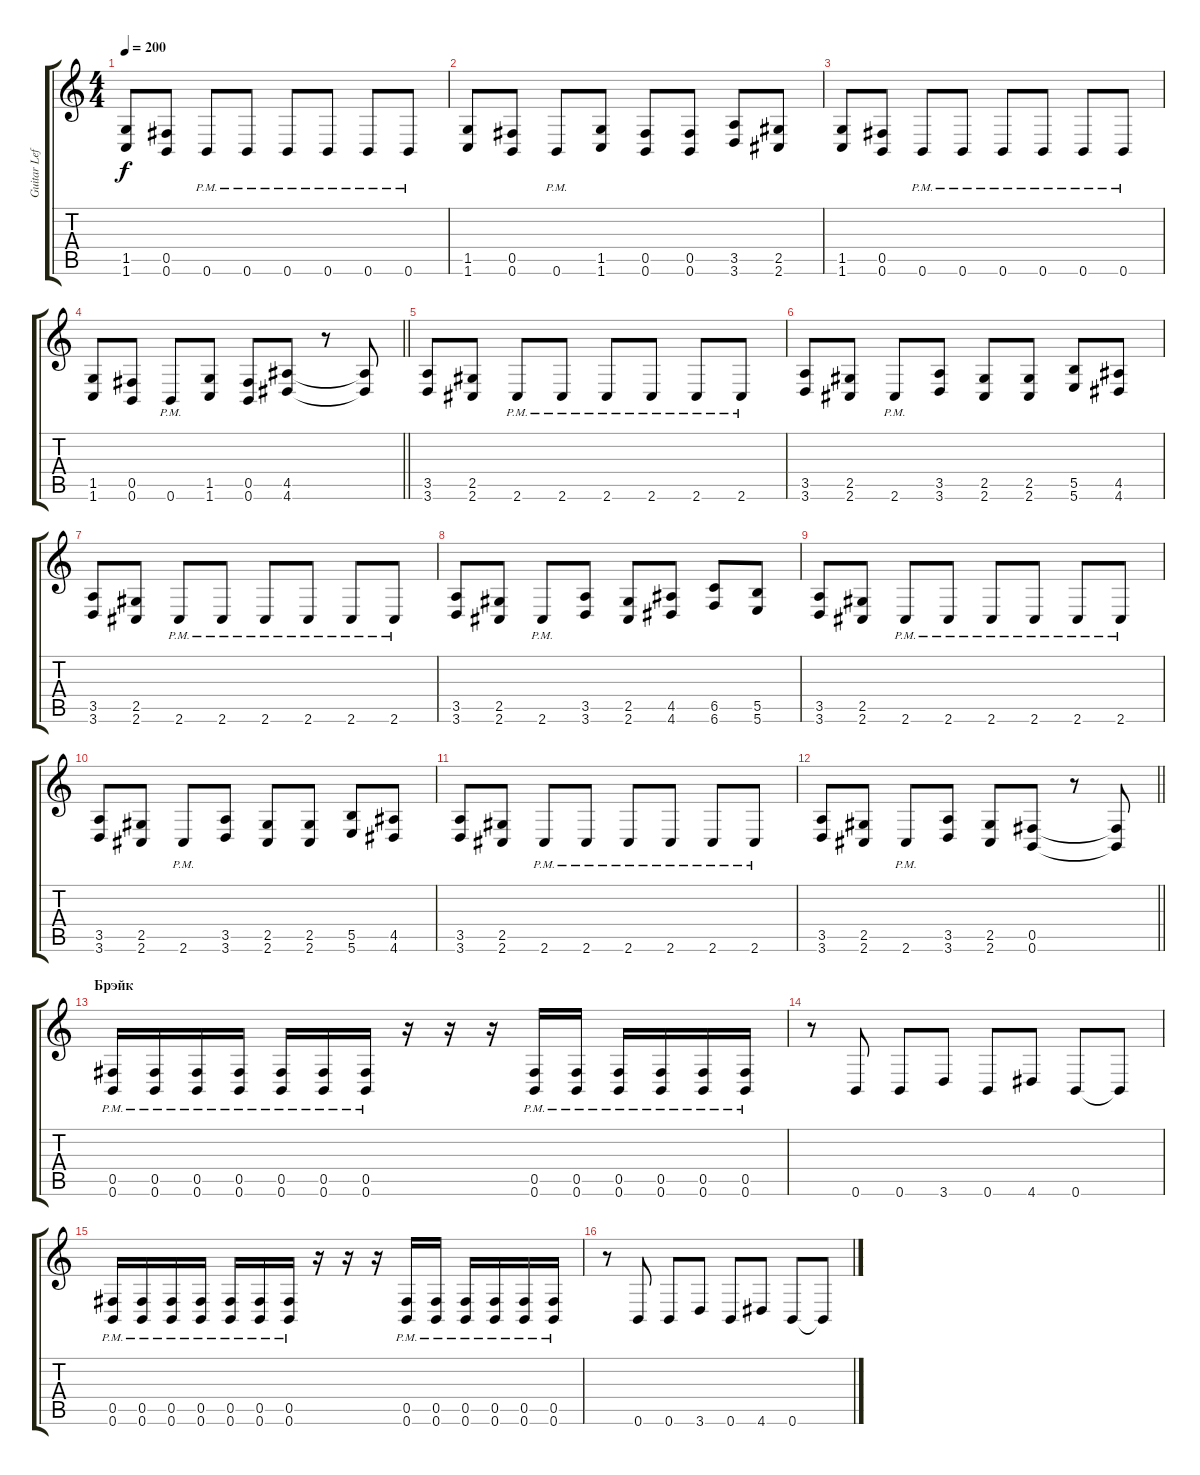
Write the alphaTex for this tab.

\track ("Guitar Left" "Guitar Lef") {instrument distortionguitar}
\staff {score tabs}
\tuning (Db4 Ab3 E3 B2 Gb2 B1) {hide}
\ts (4 4)
\tempo 200
\clef g2
\ks c
(1.5 1.6).8{dy f} (0.5 0.6).8 0.6{pm}.8 0.6{pm}.8 0.6{pm}.8 0.6{pm}.8 0.6{pm}.8 0.6{pm}.8 |
(1.5 1.6).8 (0.5 0.6).8 0.6{pm}.8 (1.5 1.6).8 (0.5 0.6).8 (0.5 0.6).8 (3.5 3.6).8 (2.5 2.6).8 |
(1.5 1.6).8 (0.5 0.6).8 0.6{pm}.8 0.6{pm}.8 0.6{pm}.8 0.6{pm}.8 0.6{pm}.8 0.6{pm}.8 |
\barLineRight lightlight
(1.5 1.6).8 (0.5 0.6).8 0.6{pm}.8 (1.5 1.6).8 (0.5 0.6).8 (4.5 4.6).8 r.8 (4.5{t} 4.6{t}).8 |
\section ("" "")
(3.5 3.6).8 (2.5 2.6).8 2.6{pm}.8 2.6{pm}.8 2.6{pm}.8 2.6{pm}.8 2.6{pm}.8 2.6{pm}.8 |
(3.5 3.6).8 (2.5 2.6).8 2.6{pm}.8 (3.5 3.6).8 (2.5 2.6).8 (2.5 2.6).8 (5.5 5.6).8 (4.5 4.6).8 |
(3.5 3.6).8 (2.5 2.6).8 2.6{pm}.8 2.6{pm}.8 2.6{pm}.8 2.6{pm}.8 2.6{pm}.8 2.6{pm}.8 |
(3.5 3.6).8 (2.5 2.6).8 2.6{pm}.8 (3.5 3.6).8 (2.5 2.6).8 (4.5 4.6).8 (6.5 6.6).8 (5.5 5.6).8 |
(3.5 3.6).8 (2.5 2.6).8 2.6{pm}.8 2.6{pm}.8 2.6{pm}.8 2.6{pm}.8 2.6{pm}.8 2.6{pm}.8 |
(3.5 3.6).8 (2.5 2.6).8 2.6{pm}.8 (3.5 3.6).8 (2.5 2.6).8 (2.5 2.6).8 (5.5 5.6).8 (4.5 4.6).8 |
(3.5 3.6).8 (2.5 2.6).8 2.6{pm}.8 2.6{pm}.8 2.6{pm}.8 2.6{pm}.8 2.6{pm}.8 2.6{pm}.8 |
\barLineRight lightlight
(3.5 3.6).8 (2.5 2.6).8 2.6{pm}.8 (3.5 3.6).8 (2.5 2.6).8 (0.5 0.6).8 r.8 (0.5{t} 0.6{t}).8 |
\section ("" "Брэйк")
(0.5{pm} 0.6{pm}).16 (0.5{pm} 0.6{pm}).16 (0.5{pm} 0.6{pm}).16 (0.5{pm} 0.6{pm}).16 (0.5{pm} 0.6{pm}).16 (0.5{pm} 0.6{pm}).16 (0.5{pm} 0.6{pm}).16 r.16 r.16 r.16 (0.5{pm} 0.6{pm}).16 (0.5{pm} 0.6{pm}).16 (0.5{pm} 0.6{pm}).16 (0.5{pm} 0.6{pm}).16 (0.5{pm} 0.6{pm}).16 (0.5{pm} 0.6{pm}).16 |
r.8 0.6.8 0.6.8 3.6.8 0.6.8 4.6.8 0.6.8 0.6{t}.8 |
(0.5{pm} 0.6{pm}).16 (0.5{pm} 0.6{pm}).16 (0.5{pm} 0.6{pm}).16 (0.5{pm} 0.6{pm}).16 (0.5{pm} 0.6{pm}).16 (0.5{pm} 0.6{pm}).16 (0.5{pm} 0.6{pm}).16 r.16 r.16 r.16 (0.5{pm} 0.6{pm}).16 (0.5{pm} 0.6{pm}).16 (0.5{pm} 0.6{pm}).16 (0.5{pm} 0.6{pm}).16 (0.5{pm} 0.6{pm}).16 (0.5{pm} 0.6{pm}).16 |
r.8 0.6.8 0.6.8 3.6.8 0.6.8 4.6.8 0.6.8 0.6{t}.8
